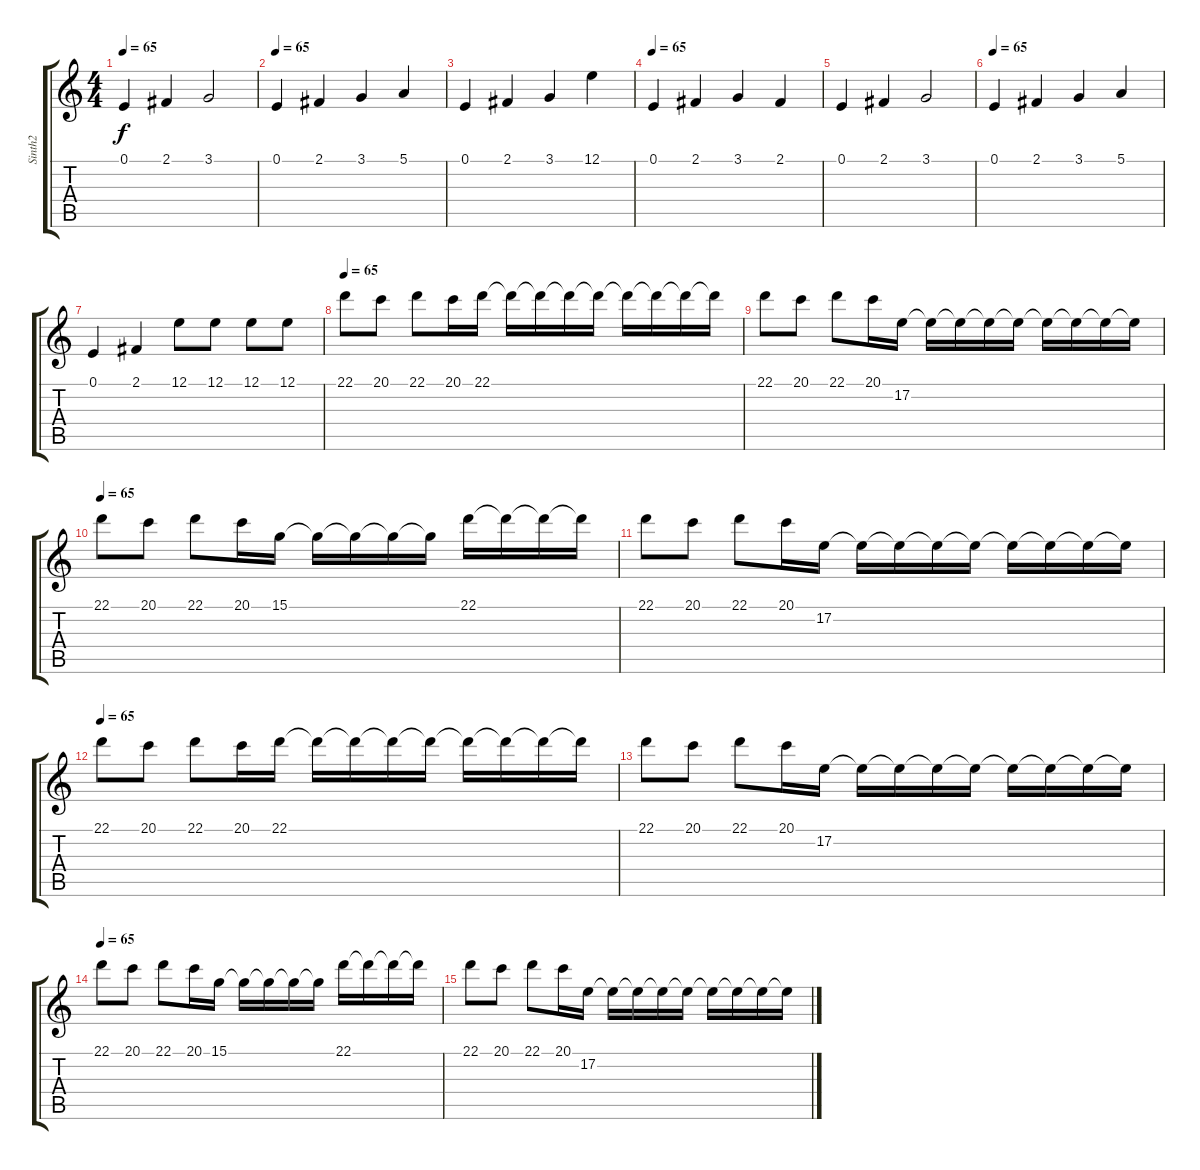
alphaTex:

\track ("Sinth2" "Sinth2") {instrument synthstrings2}
\staff {score tabs}
\tuning (E4 B3 G3 D3 A2 E2) {hide}
\ts (4 4)
\tempo 65
\clef g2
\ks c
0.1.4{dy f} 2.1.4 3.1.2 |
\tempo 65
0.1.4 2.1.4 3.1.4 5.1.4 |
0.1.4 2.1.4 3.1.4 12.1.4 |
\tempo 65
0.1.4 2.1.4 3.1.4 2.1.4 |
0.1.4 2.1.4 3.1.2 |
\tempo 65
0.1.4 2.1.4 3.1.4 5.1.4 |
0.1.4 2.1.4 12.1.8 12.1.8 12.1.8 12.1.8 |
\tempo 65
22.1.8 20.1.8 22.1.8 20.1.16 22.1.16 22.1{t}.16 22.1{t}.16 22.1{t}.16 22.1{t}.16 22.1{t}.16 22.1{t}.16 22.1{t}.16 22.1{t}.16 |
22.1.8 20.1.8 22.1.8 20.1.16 17.2.16 17.2{t}.16 17.2{t}.16 17.2{t}.16 17.2{t}.16 17.2{t}.16 17.2{t}.16 17.2{t}.16 17.2{t}.16 |
\tempo 65
22.1.8 20.1.8 22.1.8 20.1.16 15.1.16 15.1{t}.16 15.1{t}.16 15.1{t}.16 15.1{t}.16 22.1.16 22.1{t}.16 22.1{t}.16 22.1{t}.16 |
22.1.8 20.1.8 22.1.8 20.1.16 17.2.16 17.2{t}.16 17.2{t}.16 17.2{t}.16 17.2{t}.16 17.2{t}.16 17.2{t}.16 17.2{t}.16 17.2{t}.16 |
\tempo 65
22.1.8 20.1.8 22.1.8 20.1.16 22.1.16 22.1{t}.16 22.1{t}.16 22.1{t}.16 22.1{t}.16 22.1{t}.16 22.1{t}.16 22.1{t}.16 22.1{t}.16 |
22.1.8 20.1.8 22.1.8 20.1.16 17.2.16 17.2{t}.16 17.2{t}.16 17.2{t}.16 17.2{t}.16 17.2{t}.16 17.2{t}.16 17.2{t}.16 17.2{t}.16 |
\tempo 65
22.1.8 20.1.8 22.1.8 20.1.16 15.1.16 15.1{t}.16 15.1{t}.16 15.1{t}.16 15.1{t}.16 22.1.16 22.1{t}.16 22.1{t}.16 22.1{t}.16 |
22.1.8 20.1.8 22.1.8 20.1.16 17.2.16 17.2{t}.16 17.2{t}.16 17.2{t}.16 17.2{t}.16 17.2{t}.16 17.2{t}.16 17.2{t}.16 17.2{t}.16
